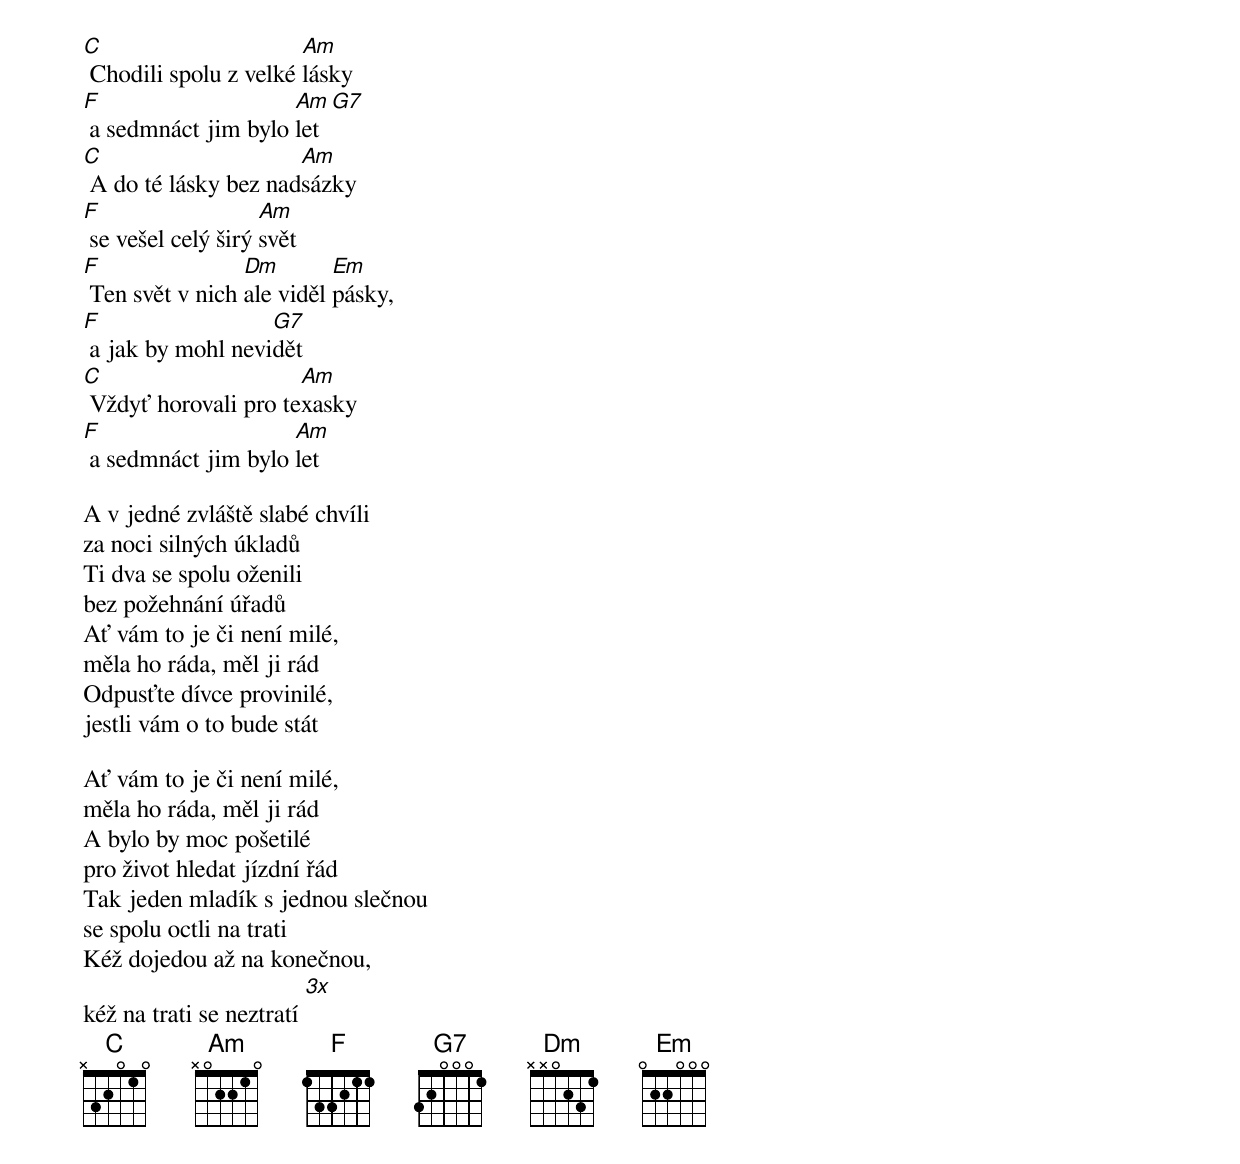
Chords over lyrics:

C                      Am
 Chodili spolu z velké lásky
F                    Am G7
 a sedmnáct jim bylo let
C                     Am
 A do té lásky bez nadsázky
F                   Am
 se vešel celý širý svět
F                Dm        Em
 Ten svět v nich ale viděl pásky,
F                  G7
 a jak by mohl nevidět
C                     Am
 Vždyť horovali pro texasky
F                    Am
 a sedmnáct jim bylo let

A v jedné zvláště slabé chvíli
za noci silných úkladů
Ti dva se spolu oženili
bez požehnání úřadů
Ať vám to je či není milé,
měla ho ráda, měl ji rád
Odpusťte dívce provinilé,
jestli vám o to bude stát

Ať vám to je či není milé,
měla ho ráda, měl ji rád
A bylo by moc pošetilé
pro život hledat jízdní řád
Tak jeden mladík s jednou slečnou
se spolu octli na trati
Kéž dojedou až na konečnou,
kéž na trati se neztratí [3x]
